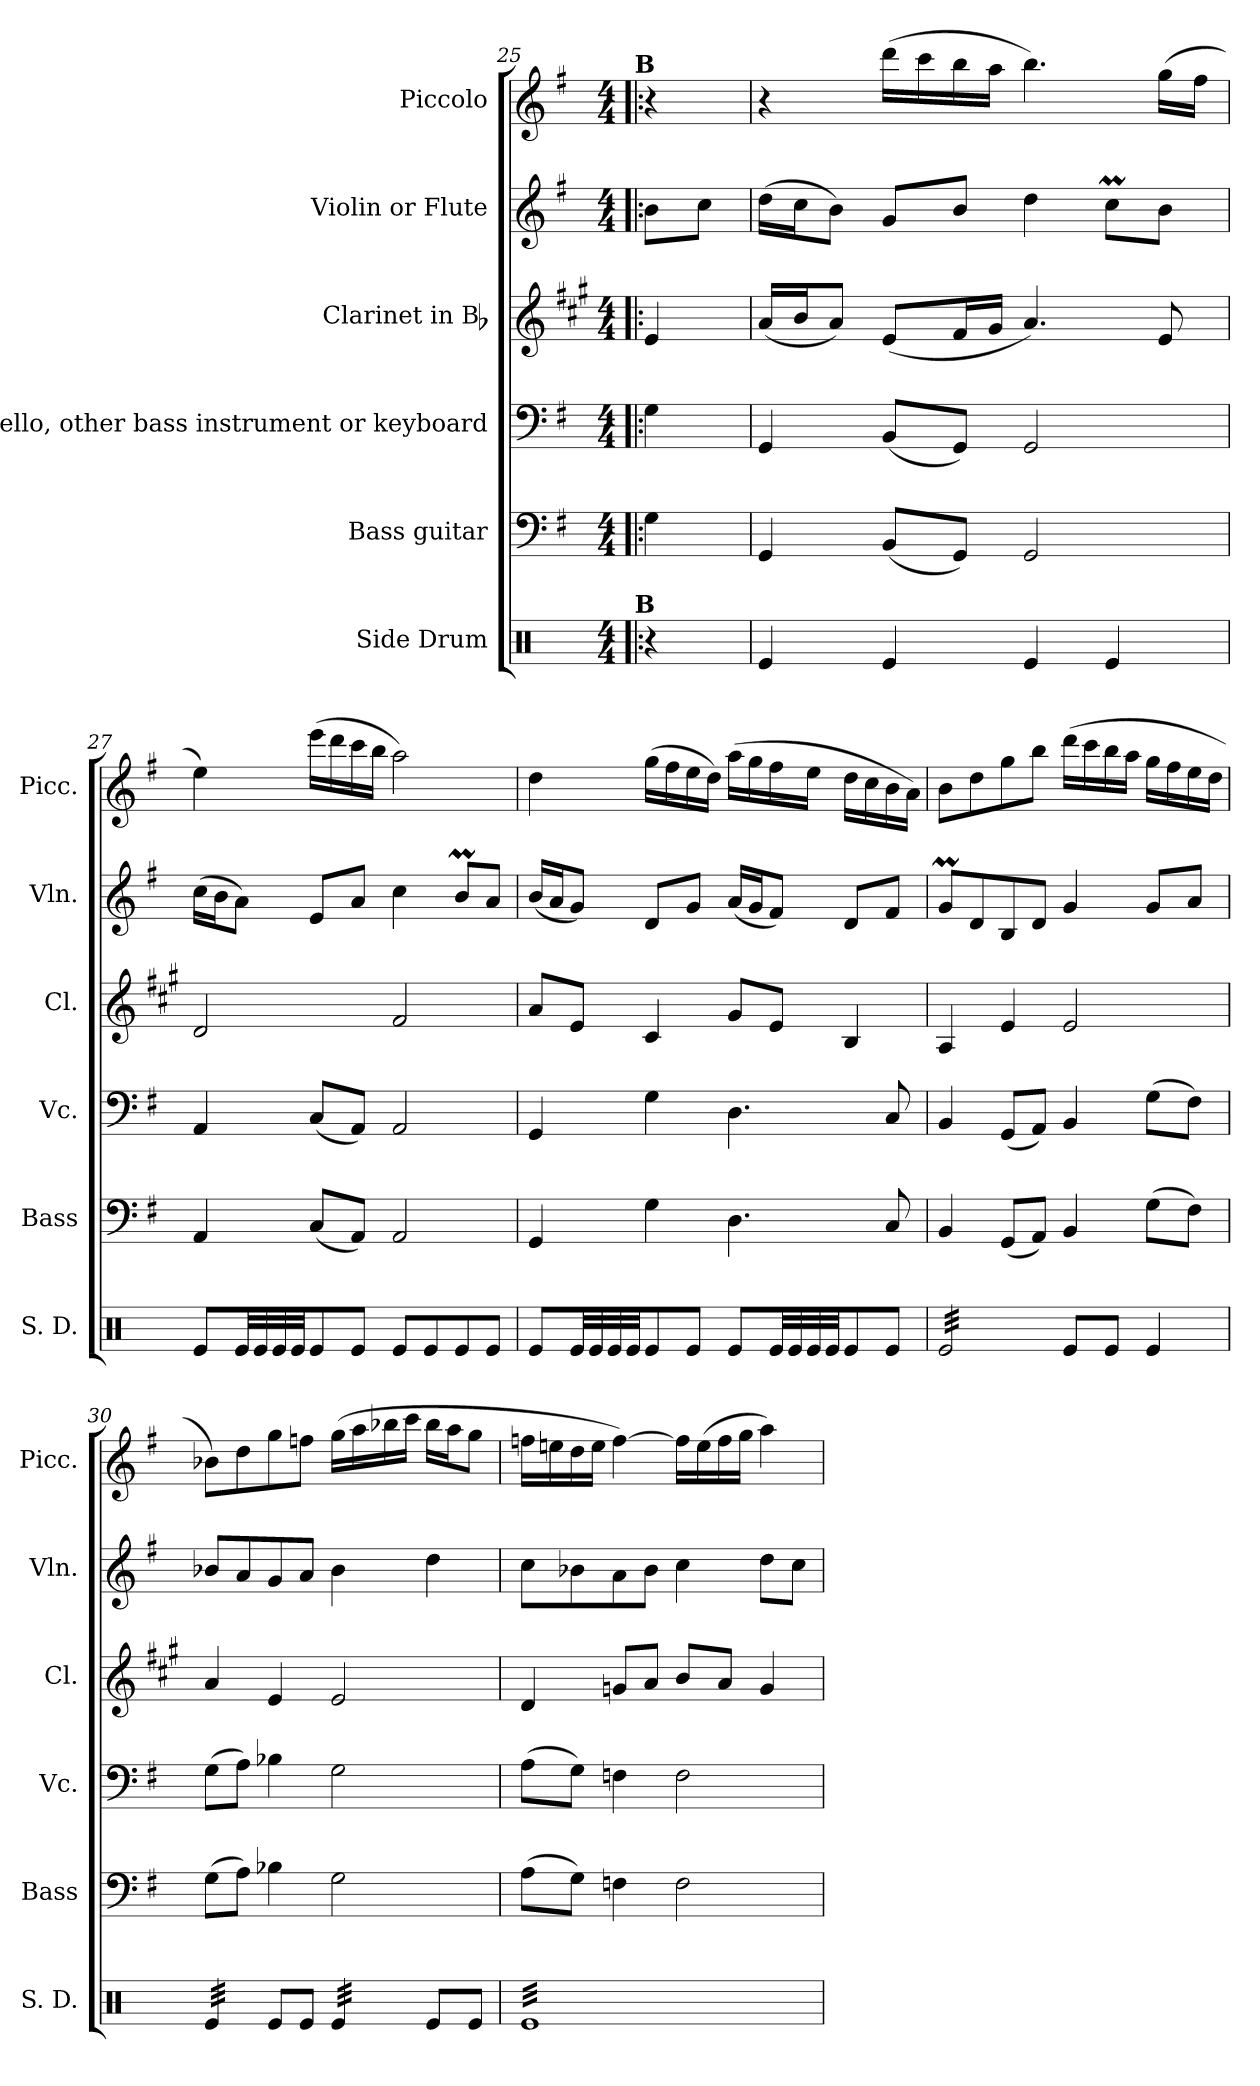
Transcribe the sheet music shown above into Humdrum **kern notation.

**kern	**kern	**kern	**kern	**kern	**kern
*part6	*part5	*part4	*part3	*part2	*part1
*staff6	*staff5	*staff4	*staff3	*staff2	*staff1
*I"Side Drum	*I"Bass guitar	*I"Violoncello, other bass instrument or keyboard	*I"Clarinet in Bb	*I"Violin or Flute	*I"Piccolo
*I'S. D.	*I'Bass	*I'Vc.	*I'Cl.	*I'Vln.	*I'Picc.
*clefX	*clefF4	*clefF4	*clefG2	*clefG2	*clefG2
*	*ITrd7c12	*	*ITrd1c2	*	*ITrd-7c-12
*k[]	*k[f#]	*k[f#]	*k[f#]	*k[f#]	*k[f#]
*C:	*G:	*G:	*G:	*G:	*G:
*M4/4	*M4/4	*M4/4	*M4/4	*M4/4	*M4/4
=25X25!|:	=25X25!|:	=25X25!|:	=25X25!|:	=25X25!|:	=25X25!|:
!	!	!	!	!	!LO:TX:a:B:cj:t=B
!LO:TX:a:B:cj:t=B	!	!	!	!	!
4r	4GGi\	4Gi\	4di/	8bi\L	4r
.	.	.	.	8cci\J	.
=26	=26	=26	=26	=26	=26
4Rei/	4GGGi/	4GGi/	(16gi/LL	(16ddi\LL	4r
.	.	.	16ai/J	16cci\J	.
.	.	.	8gi/J)	8bi\J)	.
4Rei/	(8BBBi/L	(8BBi/L	(8di/L	8gi/L	(16ddddi\LL
.	.	.	.	.	16cccci\
.	8GGGi/J)	8GGi/J)	16ei/L	8bi/J	16bbbi\
.	.	.	16f#i/JJ	.	16aaai\JJ
4Rei/	2GGGi/	2GGi/	4.gi/)	4ddi\	4.bbbi\)
4Rei/	.	.	.	8ccMi\L	.
.	.	.	8di/	8bi\J	(16gggi\LL
.	.	.	.	.	16fff#i\JJ
=27	=27	=27	=27	=27	=27
8Rei/L	4AAAi/	4AAi/	2ci/	(16cci\LL	4eeei\)
.	.	.	.	16bi\J	.
*tremolo	*	*	*	*	*
32Rei/	.	.	.	8ai\J)	.
32Rei/	.	.	.	.	.
32Rei/	.	.	.	.	.
32Rei/	.	.	.	.	.
*Xtremolo	*	*	*	*	*
8Rei/	(8CCi/L	(8Ci/L	.	8ei/L	(16eeeei\LL
.	.	.	.	.	16ddddi\
8Rei/J	8AAAi/J)	8AAi/J)	.	8ai/J	16cccci\
.	.	.	.	.	16bbbi\JJ
8Rei/L	2AAAi/	2AAi/	2ei/	4cci\	2aaai\)
8Rei/	.	.	.	.	.
8Rei/	.	.	.	8bmi/L	.
8Rei/J	.	.	.	8ai/J	.
=28	=28	=28	=28	=28	=28
8Rei/L	4GGGi/	4GGi/	8gi/L	(16bi/LL	4dddi\
.	.	.	.	16ai/J	.
*tremolo	*	*	*	*	*
32Rei/	.	.	8di/J	8gi/J)	.
32Rei/	.	.	.	.	.
32Rei/	.	.	.	.	.
32Rei/	.	.	.	.	.
*Xtremolo	*	*	*	*	*
8Rei/	4GGi\	4Gi\	4Bi/	8di/L	(16gggi\LL
.	.	.	.	.	16fff#i\
8Rei/J	.	.	.	8gi/J	16eeei\
.	.	.	.	.	16dddi\JJ)
8Rei/L	4.DDi\	4.Di\	8f#i/L	(16ai/LL	(16aaai\LL
.	.	.	.	16gi/J	16gggi\
*tremolo	*	*	*	*	*
32Rei/	.	.	8di/J	8f#i/J)	16fff#i\
32Rei/	.	.	.	.	.
32Rei/	.	.	.	.	16eeei\JJ
32Rei/	.	.	.	.	.
*Xtremolo	*	*	*	*	*
8Rei/	.	.	4Ai/	8di/L	16dddi\LL
.	.	.	.	.	16ccci\
8Rei/J	8CCi/	8Ci/	.	8f#i/J	16bbi\
.	.	.	.	.	16aai\JJ)
=29	=29	=29	=29	=29	=29
*tremolo	*	*	*	*	*
32Rei/LLL	4BBBi/	4BBi/	4Gi/	8gMi/L	8bbi\L
32Rei/	.	.	.	.	.
32Rei/	.	.	.	.	.
32Rei/	.	.	.	.	.
32Rei/	.	.	.	8di/	8dddi\
32Rei/	.	.	.	.	.
32Rei/	.	.	.	.	.
32Rei/	.	.	.	.	.
32Rei/	(8GGGi/L	(8GGi/L	4di/	8Bi/	8gggi\
32Rei/	.	.	.	.	.
32Rei/	.	.	.	.	.
32Rei/	.	.	.	.	.
32Rei/	8AAAi/J)	8AAi/J)	.	8di/J	8bbbi\J
32Rei/	.	.	.	.	.
32Rei/	.	.	.	.	.
32Rei/JJJ	.	.	.	.	.
*Xtremolo	*	*	*	*	*
8Rei/L	4BBBi/	4BBi/	2di/	4gi/	(16ddddi\LL
.	.	.	.	.	16cccci\
8Rei/J	.	.	.	.	16bbbi\
.	.	.	.	.	16aaai\JJ
4Rei/	(8GGi\L	(8Gi\L	.	8gi/L	16gggi\LL
.	.	.	.	.	16fff#i\
.	8FF#i\J)	8F#i\J)	.	8ai/J	16eeei\
.	.	.	.	.	16dddi\JJ
!!LO:PB:g=z
=30	=30	=30	=30	=30	=30
*tremolo	*	*	*	*	*
32Rei/LLL	(8GGi\L	(8Gi\L	4gi/	8b-Xi/L	8bb-Xi\L)
32Rei/	.	.	.	.	.
32Rei/	.	.	.	.	.
32Rei/	.	.	.	.	.
32Rei/	8AAi\J)	8Ai\J)	.	8ai/	8dddi\
32Rei/	.	.	.	.	.
32Rei/	.	.	.	.	.
32Rei/JJJ	.	.	.	.	.
*Xtremolo	*	*	*	*	*
8Rei/L	4BB-Xi\	4B-Xi\	4di/	8gi/	8gggi\
8Rei/J	.	.	.	8ai/J	8fffni\J
*tremolo	*	*	*	*	*
32Rei/LLL	2GGi\	2Gi\	2di/	4b-i\	(16gggi\LL
32Rei/	.	.	.	.	.
32Rei/	.	.	.	.	16aaai\
32Rei/	.	.	.	.	.
32Rei/	.	.	.	.	16bbb-Xi\
32Rei/	.	.	.	.	.
32Rei/	.	.	.	.	16cccci\JJ
32Rei/JJJ	.	.	.	.	.
*Xtremolo	*	*	*	*	*
8Rei/L	.	.	.	4ddi\	16bbb-i\LL
.	.	.	.	.	16aaai\J
8Rei/J	.	.	.	.	8gggi\J
=31	=31	=31	=31	=31	=31
*tremolo	*	*	*	*	*
32ReiLLL	(8AAi\L	(8Ai\L	4ci/	8cci\L	16fffni\LL
32Rei	.	.	.	.	.
32Rei	.	.	.	.	16eeeni\
32Rei	.	.	.	.	.
32Rei	8GGi\J)	8Gi\J)	.	8b-Xi\	16dddi\
32Rei	.	.	.	.	.
32Rei	.	.	.	.	16eeei\JJ
32Rei	.	.	.	.	.
32Rei	4FFni\	4Fni\	8fni/L	8ai\	[4fffi\)
32Rei	.	.	.	.	.
32Rei	.	.	.	.	.
32Rei	.	.	.	.	.
32Rei	.	.	8gi/J	8b-i\J	.
32Rei	.	.	.	.	.
32Rei	.	.	.	.	.
32Rei	.	.	.	.	.
32Rei	2FFi\	2Fi\	8ai/L	4cci\	16fffi\LL]
32Rei	.	.	.	.	.
32Rei	.	.	.	.	(16eeei\
32Rei	.	.	.	.	.
32Rei	.	.	8gi/J	.	16fffi\
32Rei	.	.	.	.	.
32Rei	.	.	.	.	16gggi\JJ
32Rei	.	.	.	.	.
32Rei	.	.	4fi/	8ddi\L	4aaai\)
32Rei	.	.	.	.	.
32Rei	.	.	.	.	.
32Rei	.	.	.	.	.
32Rei	.	.	.	8cci\J	.
32Rei	.	.	.	.	.
32Rei	.	.	.	.	.
32ReiJJJ	.	.	.	.	.
*Xtremolo	*	*	*	*	*
=	=	=	=	=	=
*-	*-	*-	*-	*-	*-
